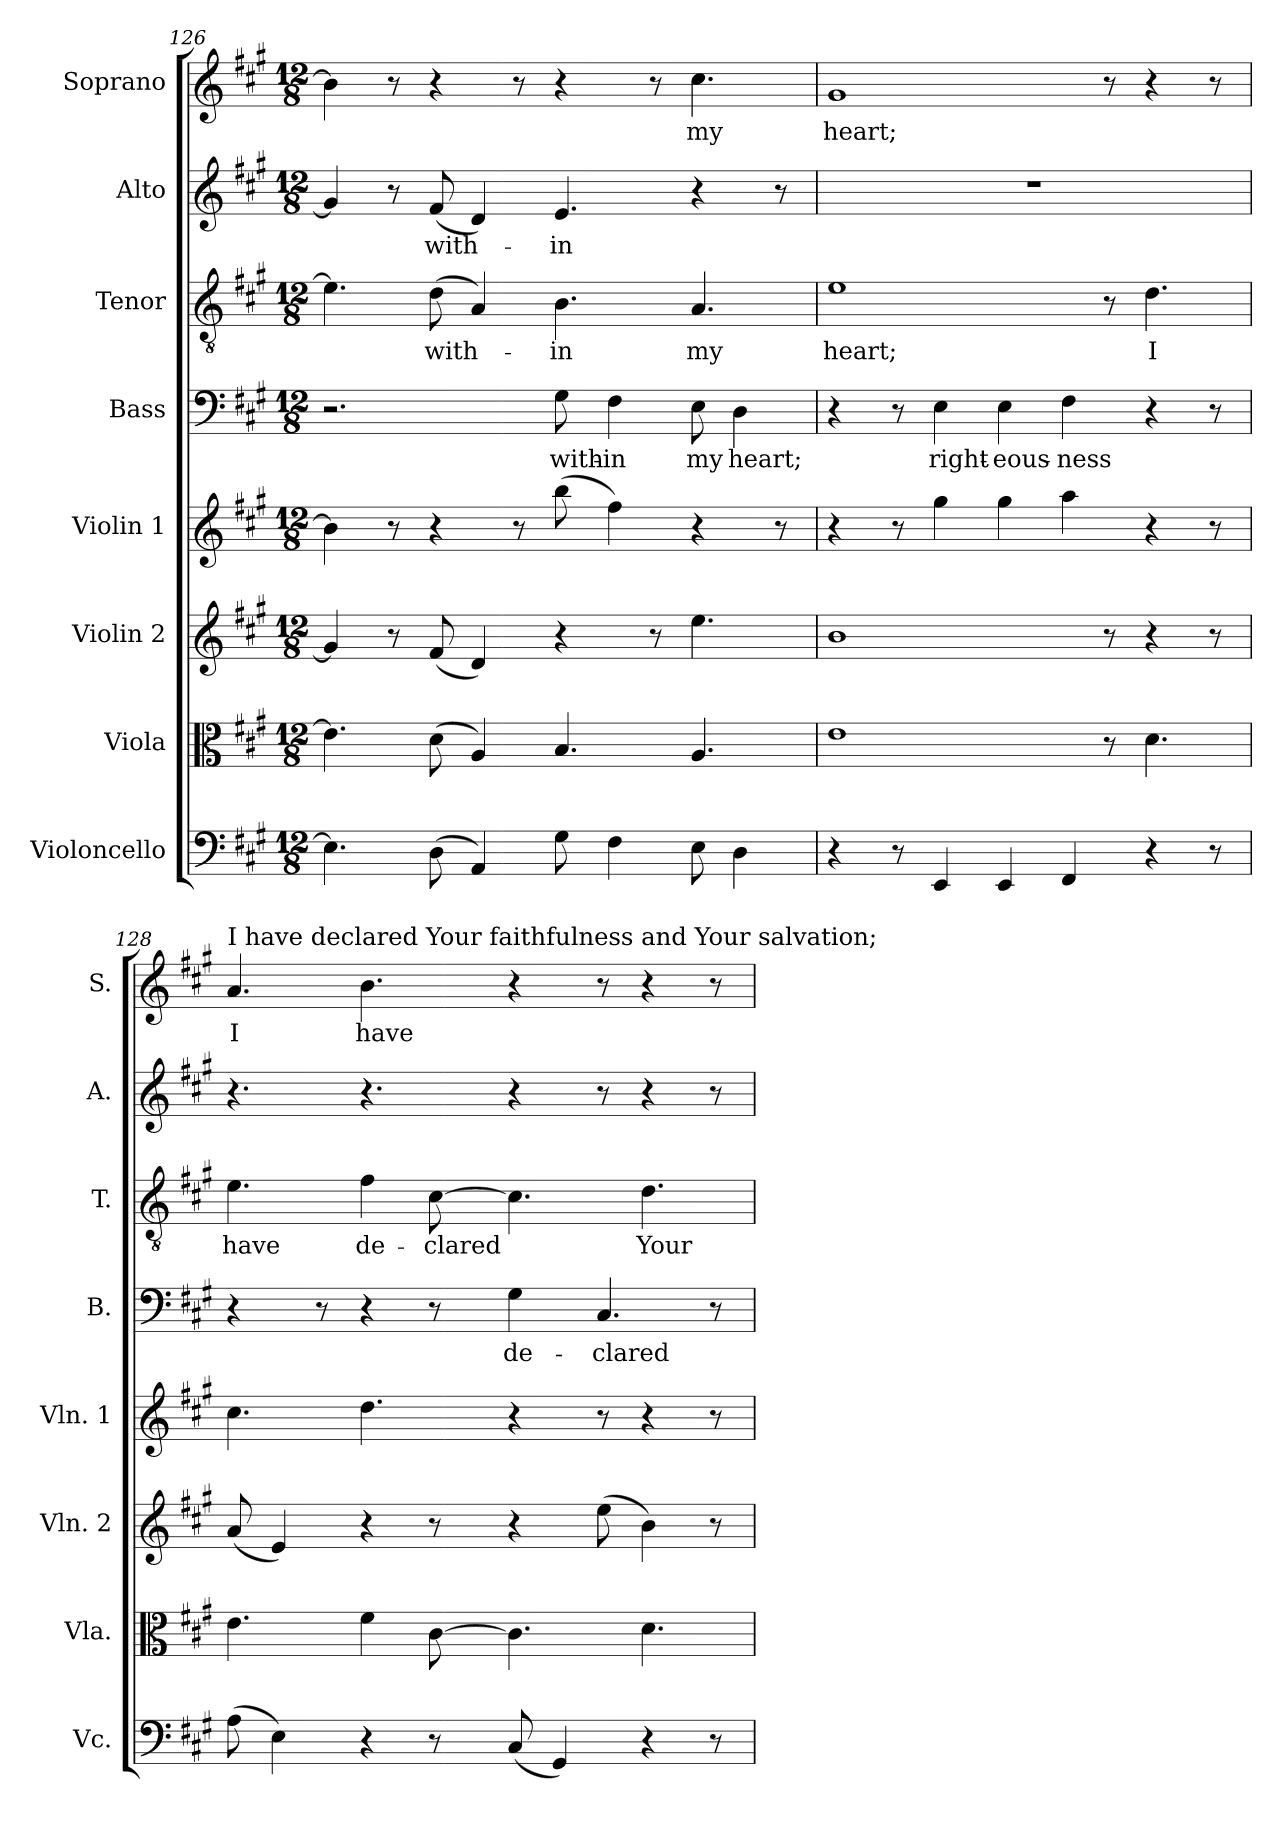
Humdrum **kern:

**kern	**kern	**kern	**kern	**kern	**text	**kern	**text	**kern	**text	**kern	**text
*part8	*part7	*part6	*part5	*part4	*part4	*part3	*part3	*part2	*part2	*part1	*part1
*staff8	*staff7	*staff6	*staff5	*staff4	*staff4	*staff3	*staff3	*staff2	*staff2	*staff1	*staff1
*I"Violoncello	*I"Viola	*I"Violin 2	*I"Violin 1	*I"Bass	*	*I"Tenor	*	*I"Alto	*	*I"Soprano	*
*I'Vc.	*I'Vla.	*I'Vln. 2	*I'Vln. 1	*I'B.	*	*I'T.	*	*I'A.	*	*I'S.	*
*clefF4	*clefC3	*clefG2	*clefG2	*clefF4	*	*clefGv2	*	*clefG2	*	*clefG2	*
*k[f#c#g#]	*k[f#c#g#]	*k[f#c#g#]	*k[f#c#g#]	*k[f#c#g#]	*	*k[f#c#g#]	*	*k[f#c#g#]	*	*k[f#c#g#]	*
*M12/8	*M12/8	*M12/8	*M12/8	*M12/8	*	*M12/8	*	*M12/8	*	*M12/8	*
=126	=126	=126	=126	=126	=126	=126	=126	=126	=126	=126	=126
4.E\]	4.e\]	4g#/]	4b\]	2.r	.	4.e\]	.	4g#/]	.	4b\]	.
.	.	8r	8r	.	.	.	.	8r	.	8r	.
(>8D\	(>8d\	(<8f#/	4r	.	.	(>8d\	with-	(<8f#/	with-	4r	.
4AA/)	4A/)	4d/)	.	.	.	4A/)	.	4d/)	.	.	.
.	.	.	8r	.	.	.	.	.	.	8r	.
8G#\	4.B/	4r	(>8bb\	8G#\	with-	4.B\	in	4.e/	in	4r	.
4F#\	.	.	4ff#\)	4F#\	-in	.	.	.	.	.	.
.	.	8r	.	.	.	.	.	.	.	8r	.
8E\	4.A/	4.ee\	4r	8E\	my	4.A/	my	4r	.	4.cc#\	my
4D\	.	.	.	4D\	heart;	.	.	.	.	.	.
.	.	.	8r	.	.	.	.	8r	.	.	.
=127	=127	=127	=127	=127	=127	=127	=127	=127	=127	=127	=127
4r	1e	1b	4r	4r	.	1e	heart;	1.r	.	1g#	heart;
8r	.	.	8r	8r	.	.	.	.	.	.	.
4EE/	.	.	4gg#\	4E\	right-	.	.	.	.	.	.
4EE/	.	.	4gg#\	4E\	-eous-	.	.	.	.	.	.
4FF#/	.	.	4aa\	4F#\	-ness	.	.	.	.	.	.
.	8r	8r	.	.	.	8r	.	.	.	8r	.
4r	4.d\	4r	4r	4r	.	4.d\	I	.	.	4r	.
8r	.	8r	8r	8r	.	.	.	.	.	8r	.
!!LO:PB:g=z
=128	=128	=128	=128	=128	=128	=128	=128	=128	=128	=128	=128
!	!	!	!	!	!	!	!	!	!	!LO:TX:a:t=I have declared Your faithfulness and Your salvation;	!
(>8A\	4.e\	(<8a/	4.cc#\	4r	.	4.e\	have	4.r	.	4.a/	I
4E\)	.	4e/)	.	.	.	.	.	.	.	.	.
.	.	.	.	8r	.	.	.	.	.	.	.
4r	4f#\	4r	4.dd\	4r	.	4f#\	de-	4.r	.	4.b\	have
8r	[8c#\	8r	.	8r	.	[8c#\	-clared	.	.	.	.
(<8C#/	4.c#\]	4r	4r	4G#\	de-	4.c#\]	.	4r	.	4r	.
4GG#/)	.	.	.	.	.	.	.	.	.	.	.
.	.	(>8ee\	8r	4.C#/	-clared	.	.	8r	.	8r	.
4r	4.d\	4b\)	4r	.	.	4.d\	Your	4r	.	4r	.
8r	.	8r	8r	8r	.	.	.	8r	.	8r	.
=	=	=	=	=	=	=	=	=	=	=	=
*-	*-	*-	*-	*-	*-	*-	*-	*-	*-	*-	*-
